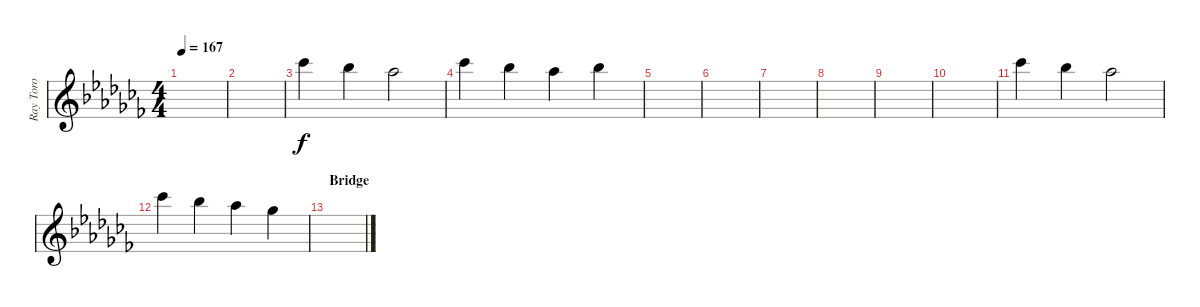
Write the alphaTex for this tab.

\track ("Ray Toro" "Ray Toro") {instrument distortionguitar}
\staff {score}
\tuning (E4 B3 G3 D3 A2 E2 B1) {hide}
\ts (4 4)
\tempo 167
\clef g2
\ks abminor
|
|
7.1.4 6.1.4 4.1.2 |
7.1.4 6.1.4 4.1.4 6.1.4 |
|
|
|
|
|
|
7.1.4 6.1.4 4.1.2 |
7.1.4 6.1.4 4.1.4 2.1.4 |
\section ("" "Bridge")
